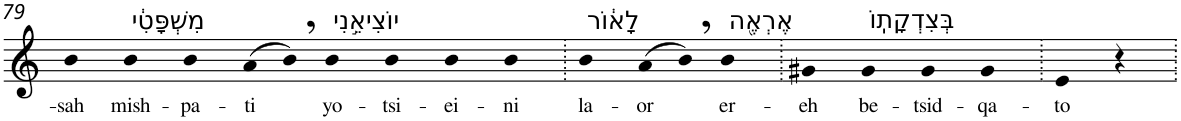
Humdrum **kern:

**kern	**text
*part1	*part1
*staff1	*staff1
*I"Piano	*
*I'Pno	*
!!LO:PB:g=z
*clefG2	*
*k[]	*
=79	=79
!	!LO:LY:b
4b	-sah
!LO:TX:a:t=מִשְׁפָּטִ֔י	!
!	!LO:LY:b
4b	mish-
!	!LO:LY:b
4b	-pa-
!	!LO:LY:b
(>8a	-ti
8b,)	.
!LO:TX:a:t=יוֹצִיאֵ֣נִי	!
!	!LO:LY:b
4b	yo-
!	!LO:LY:b
4b	-tsi-
!	!LO:LY:b
4b	-ei-
!	!LO:LY:b
4b	-ni
=80.	=80.
!LO:TX:a:t=לָא֔וֹר	!
!	!LO:LY:b
4b	la-
!	!LO:LY:b
(>8a	-or
8b,)	.
!LO:TX:a:t=אֶרְאֶ֖ה	!
!	!LO:LY:b
4b	er-
=81.	=81.
!	!LO:LY:b
4g#X	-eh
!LO:TX:a:t=בְּצִדְקָתֽוֹ	!
!	!LO:LY:b
4g#	be-
!	!LO:LY:b
4g#	-tsid-
!	!LO:LY:b
4g#	-qa-
=82.	=82.
!	!LO:LY:b
4e	-to
4r	.
=.	=.
*-	*-
